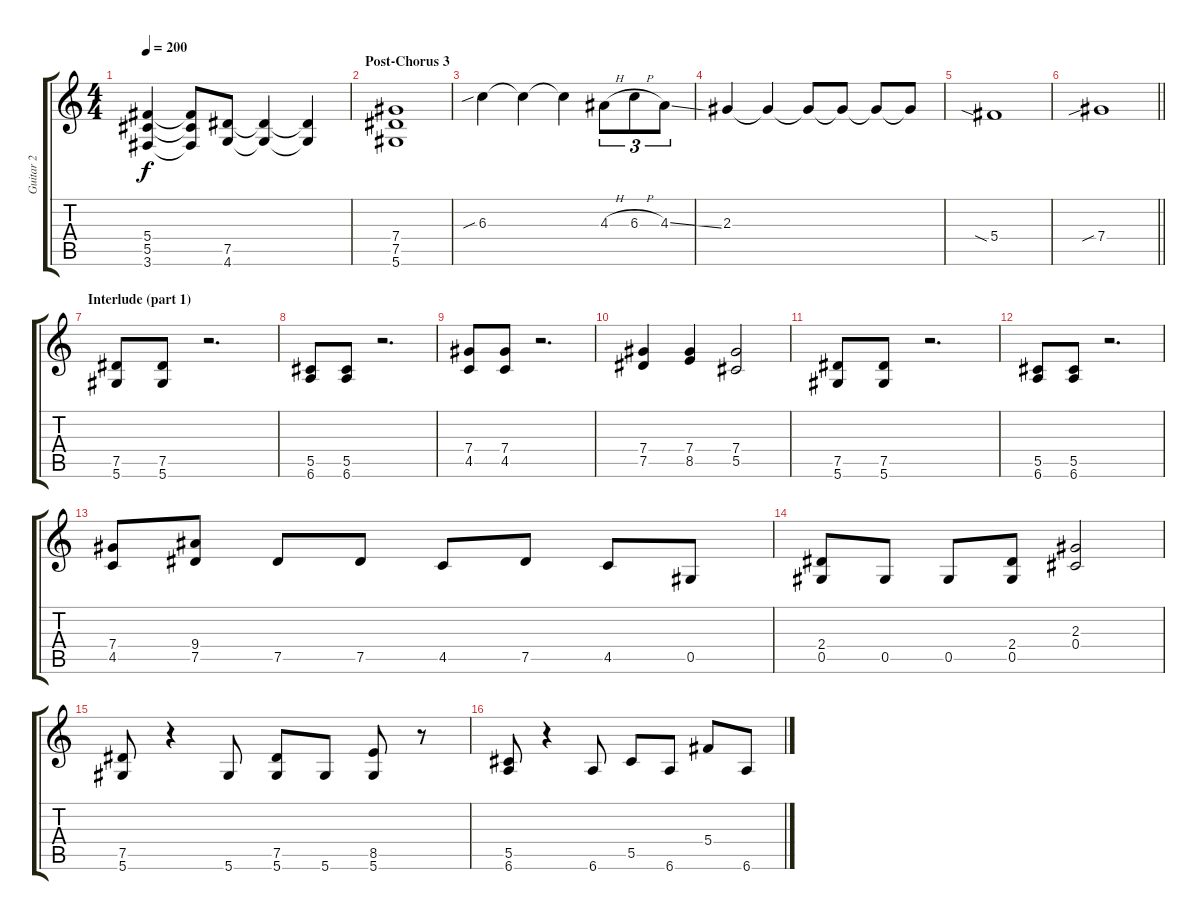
\track ("Guitar 2" "Guitar 2") {instrument distortionguitar}
\staff {score tabs}
\tuning (Eb4 Bb3 Gb3 Db3 Ab2 Eb2) {hide}
\ts (4 4)
\tempo 200
\clef g2
\ks c
(5.4{t} 5.5{t} 3.6{t}).4{dy f} (5.4{t} 5.5{t} 3.6{t}).8 (7.5 4.6).8 (7.5{t} 4.6{t}).4 (7.5{t} 4.6{t}).4 |
\section ("" "Post-Chorus 3")
(7.4 7.5 5.6).1 |
6.3{sib}.4 6.3{t}.4 6.3{t}.4 4.3{h}.8{tu (3 2)} 6.3{h}.8{tu (3 2)} 4.3{ss}.8{tu (3 2)} |
2.3.4 2.3{t}.4 2.3{t}.8 2.3{t}.8 2.3{t}.8 2.3{t}.8 |
5.4{sia}.1 |
\barLineRight lightlight
7.4{sib}.1 |
\section ("" "Interlude (part 1)")
(7.5 5.6).8 (7.5 5.6).8 r.2{d} |
(5.5 6.6).8 (5.5 6.6).8 r.2{d} |
(7.4 4.5).8 (7.4 4.5).8 r.2{d} |
(7.4 7.5).4 (7.4 8.5).4 (7.4 5.5).2 |
(7.5 5.6).8 (7.5 5.6).8 r.2{d} |
(5.5 6.6).8 (5.5 6.6).8 r.2{d} |
(7.4 4.5).8 (9.4 7.5).8 7.5.8 7.5.8 4.5.8 7.5.8 4.5.8 0.5.8 |
(2.4 0.5).8 0.5.8 0.5.8 (2.4 0.5).8 (2.3 0.4).2 |
(7.5 5.6).8 r.4 5.6.8 (7.5 5.6).8 5.6.8 (8.5 5.6).8 r.8 |
(5.5 6.6).8 r.4 6.6.8 5.5.8 6.6.8 5.4.8 6.6.8
